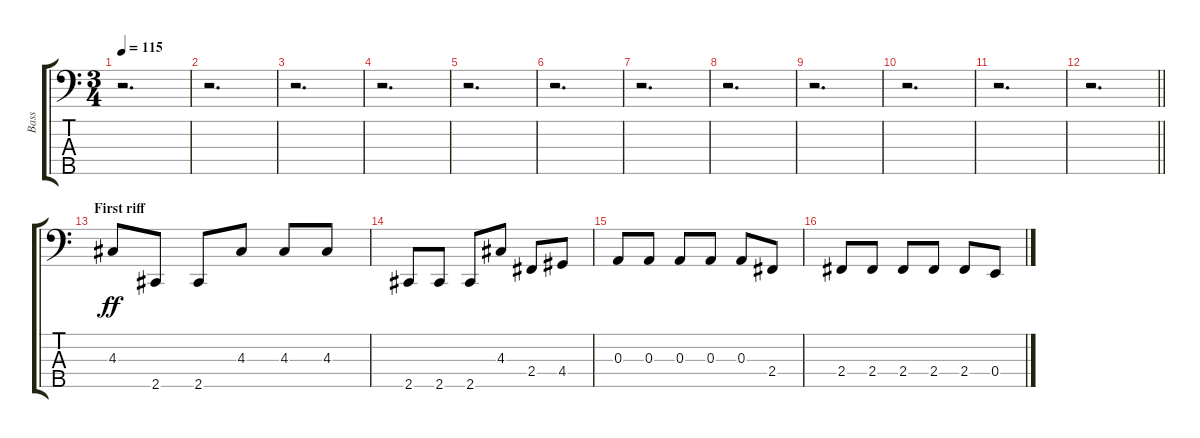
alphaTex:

\track ("Bass" "Bass") {instrument electricbassfinger}
\staff {score tabs}
\tuning (G2 D2 A1 E1 B0) {hide}
\ts (3 4)
\tempo 115
\clef f4
\ks c
r.2{d dy ff instrument electricbassfinger} |
r.2{d} |
r.2{d} |
r.2{d} |
r.2{d} |
r.2{d} |
r.2{d} |
r.2{d} |
r.2{d} |
r.2{d} |
r.2{d} |
\barLineRight lightlight
r.2{d} |
\section ("" "First riff")
4.3.8 2.5.8 2.5.8 4.3.8 4.3.8 4.3.8 |
2.5.8 2.5.8 2.5.8 4.3.8 2.4.8 4.4.8 |
0.3.8 0.3.8 0.3.8 0.3.8 0.3.8 2.4.8 |
2.4.8 2.4.8 2.4.8 2.4.8 2.4.8 0.4.8
